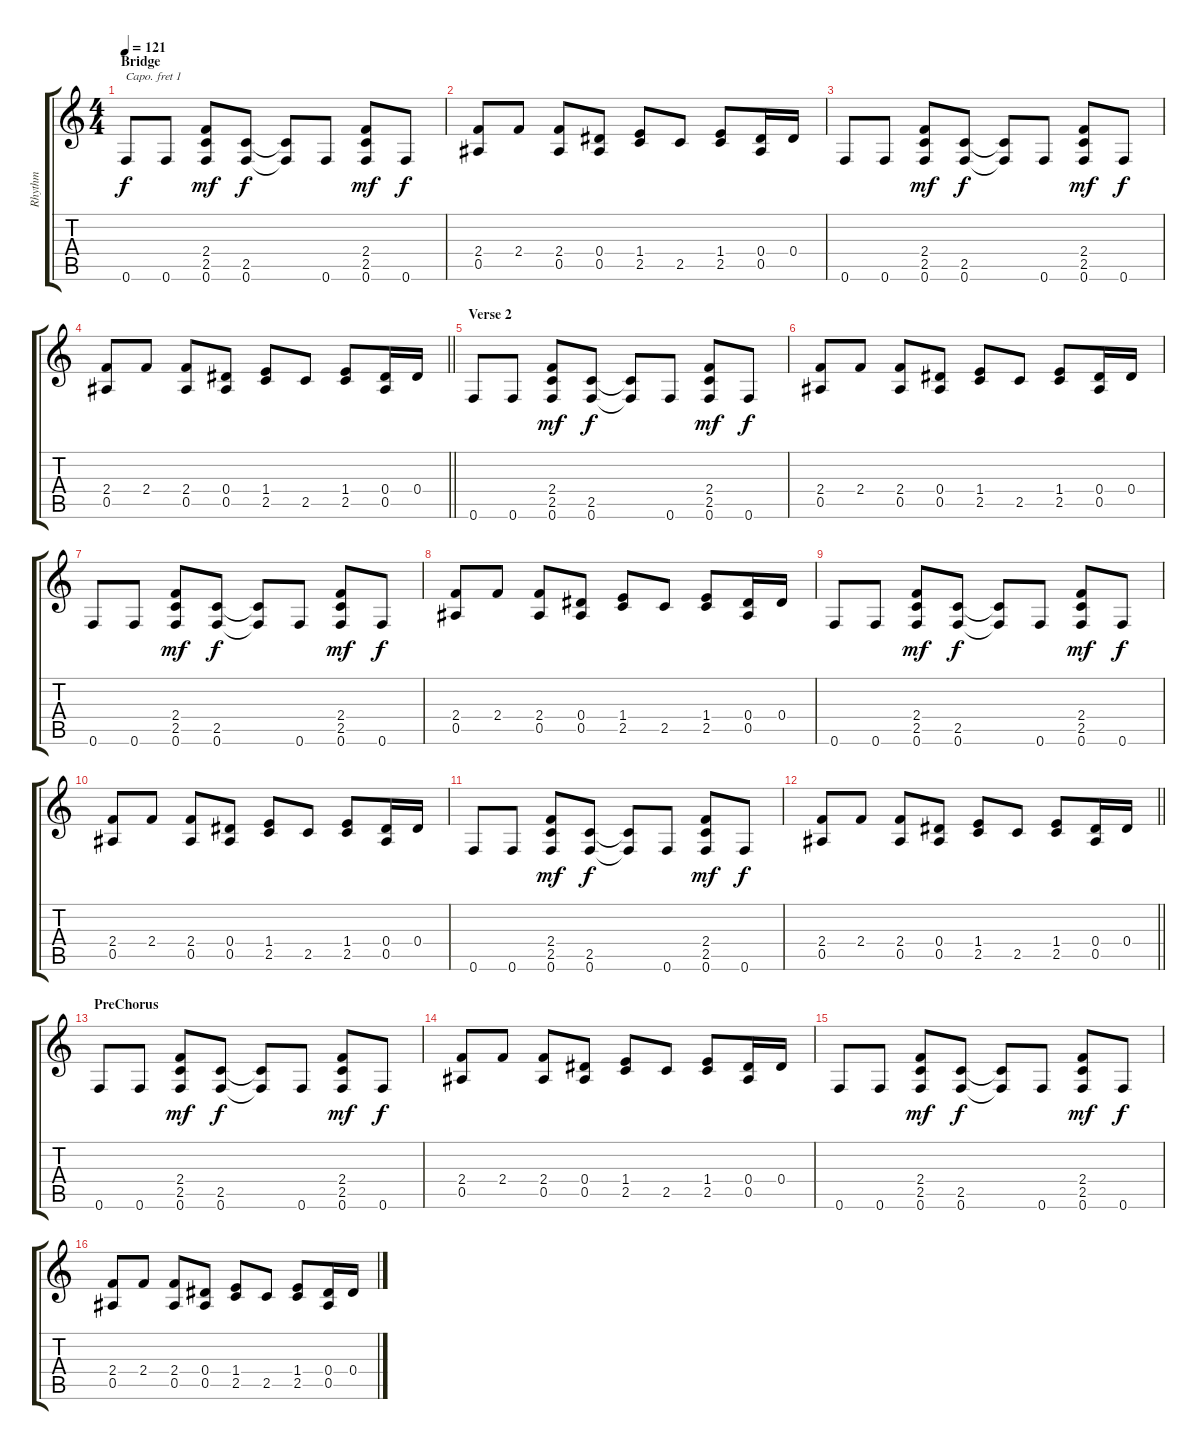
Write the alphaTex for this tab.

\track ("Rhythm" "Rhythm") {instrument electricguitarmuted}
\staff {score tabs}
\capo 1
\tuning (E4 B3 G3 D3 A2 E2) {hide}
\ts (4 4)
\section ("" "Bridge")
\tempo 121
\clef g2
\ks c
0.6.8{dy f} 0.6.8 (2.4 2.5 0.6).8{dy mf} (2.5 0.6).8{dy f} (2.5{t} 0.6{t}).8 0.6.8 (2.4 2.5 0.6).8{dy mf} 0.6.8{dy f} |
(2.4 0.5).8 2.4.8 (2.4 0.5).8 (0.4 0.5).8 (1.4 2.5).8 2.5.8 (1.4 2.5).8 (0.4 0.5).16 0.4.16 |
0.6.8 0.6.8 (2.4 2.5 0.6).8{dy mf} (2.5 0.6).8{dy f} (2.5{t} 0.6{t}).8 0.6.8 (2.4 2.5 0.6).8{dy mf} 0.6.8{dy f} |
\barLineRight lightlight
(2.4 0.5).8 2.4.8 (2.4 0.5).8 (0.4 0.5).8 (1.4 2.5).8 2.5.8 (1.4 2.5).8 (0.4 0.5).16 0.4.16 |
\section ("" "Verse 2")
0.6.8 0.6.8 (2.4 2.5 0.6).8{dy mf} (2.5 0.6).8{dy f} (2.5{t} 0.6{t}).8 0.6.8 (2.4 2.5 0.6).8{dy mf} 0.6.8{dy f} |
(2.4 0.5).8 2.4.8 (2.4 0.5).8 (0.4 0.5).8 (1.4 2.5).8 2.5.8 (1.4 2.5).8 (0.4 0.5).16 0.4.16 |
0.6.8 0.6.8 (2.4 2.5 0.6).8{dy mf} (2.5 0.6).8{dy f} (2.5{t} 0.6{t}).8 0.6.8 (2.4 2.5 0.6).8{dy mf} 0.6.8{dy f} |
(2.4 0.5).8 2.4.8 (2.4 0.5).8 (0.4 0.5).8 (1.4 2.5).8 2.5.8 (1.4 2.5).8 (0.4 0.5).16 0.4.16 |
0.6.8 0.6.8 (2.4 2.5 0.6).8{dy mf} (2.5 0.6).8{dy f} (2.5{t} 0.6{t}).8 0.6.8 (2.4 2.5 0.6).8{dy mf} 0.6.8{dy f} |
(2.4 0.5).8 2.4.8 (2.4 0.5).8 (0.4 0.5).8 (1.4 2.5).8 2.5.8 (1.4 2.5).8 (0.4 0.5).16 0.4.16 |
0.6.8 0.6.8 (2.4 2.5 0.6).8{dy mf} (2.5 0.6).8{dy f} (2.5{t} 0.6{t}).8 0.6.8 (2.4 2.5 0.6).8{dy mf} 0.6.8{dy f} |
\barLineRight lightlight
(2.4 0.5).8 2.4.8 (2.4 0.5).8 (0.4 0.5).8 (1.4 2.5).8 2.5.8 (1.4 2.5).8 (0.4 0.5).16 0.4.16 |
\section ("" "PreChorus")
0.6.8 0.6.8 (2.4 2.5 0.6).8{dy mf} (2.5 0.6).8{dy f} (2.5{t} 0.6{t}).8 0.6.8 (2.4 2.5 0.6).8{dy mf} 0.6.8{dy f} |
(2.4 0.5).8 2.4.8 (2.4 0.5).8 (0.4 0.5).8 (1.4 2.5).8 2.5.8 (1.4 2.5).8 (0.4 0.5).16 0.4.16 |
0.6.8 0.6.8 (2.4 2.5 0.6).8{dy mf} (2.5 0.6).8{dy f} (2.5{t} 0.6{t}).8 0.6.8 (2.4 2.5 0.6).8{dy mf} 0.6.8{dy f} |
(2.4 0.5).8 2.4.8 (2.4 0.5).8 (0.4 0.5).8 (1.4 2.5).8 2.5.8 (1.4 2.5).8 (0.4 0.5).16 0.4.16
